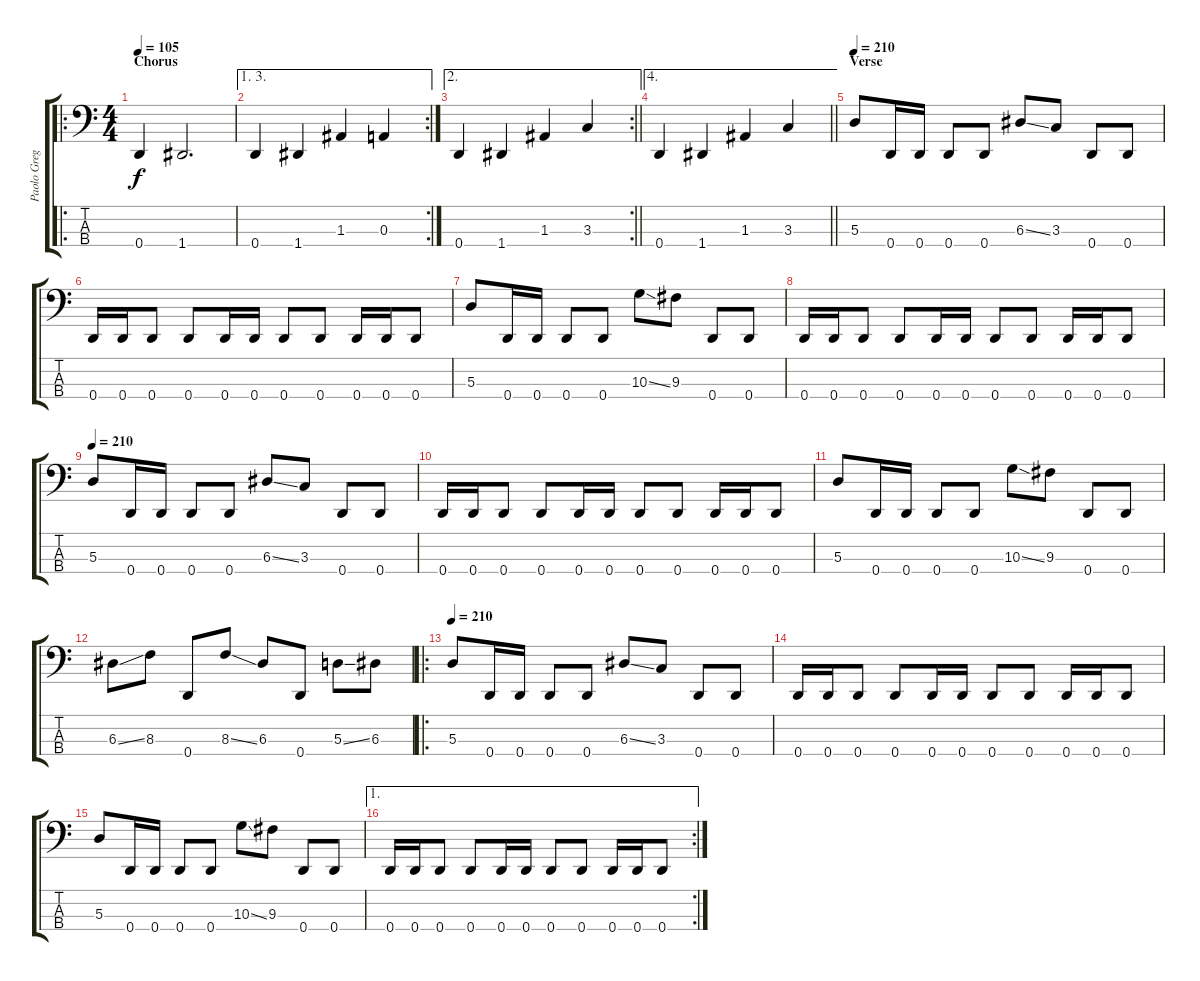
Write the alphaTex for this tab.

\track ("Paolo Gregoletto" "Paolo Greg") {instrument electricbassfinger}
\staff {score tabs}
\tuning (G2 D2 A1 D1) {hide}
\ro
\ts (4 4)
\section ("" "Chorus")
\tempo 105
\clef f4
\ks c
0.4.4{dy f} 1.4.2{d} |
\ae (1 3)
\rc 2
0.4.4 1.4.4 1.3.4 0.3.4 |
\ae 2
\rc 2
\barLineRight lightlight
0.4.4 1.4.4 1.3.4 3.3.4 |
\ae 4
\barLineRight lightlight
0.4.4 1.4.4 1.3.4 3.3.4 |
\section ("" "Verse")
\tempo 210
5.3.8 0.4.16 0.4.16 0.4.8 0.4.8 6.3{ss}.8 3.3.8 0.4.8 0.4.8 |
0.4.16 0.4.16 0.4.8 0.4.8 0.4.16 0.4.16 0.4.8 0.4.8 0.4.16 0.4.16 0.4.8 |
5.3.8 0.4.16 0.4.16 0.4.8 0.4.8 10.3{ss}.8 9.3.8 0.4.8 0.4.8 |
0.4.16 0.4.16 0.4.8 0.4.8 0.4.16 0.4.16 0.4.8 0.4.8 0.4.16 0.4.16 0.4.8 |
\tempo 210
5.3.8 0.4.16 0.4.16 0.4.8 0.4.8 6.3{ss}.8 3.3.8 0.4.8 0.4.8 |
0.4.16 0.4.16 0.4.8 0.4.8 0.4.16 0.4.16 0.4.8 0.4.8 0.4.16 0.4.16 0.4.8 |
5.3.8 0.4.16 0.4.16 0.4.8 0.4.8 10.3{ss}.8 9.3.8 0.4.8 0.4.8 |
6.3{ss}.8 8.3.8 0.4.8 8.3{ss}.8 6.3.8 0.4.8 5.3{ss}.8 6.3.8 |
\ro
\tempo 210
5.3.8 0.4.16 0.4.16 0.4.8 0.4.8 6.3{ss}.8 3.3.8 0.4.8 0.4.8 |
0.4.16 0.4.16 0.4.8 0.4.8 0.4.16 0.4.16 0.4.8 0.4.8 0.4.16 0.4.16 0.4.8 |
5.3.8 0.4.16 0.4.16 0.4.8 0.4.8 10.3{ss}.8 9.3.8 0.4.8 0.4.8 |
\ae 1
\rc 2
0.4.16 0.4.16 0.4.8 0.4.8 0.4.16 0.4.16 0.4.8 0.4.8 0.4.16 0.4.16 0.4.8
